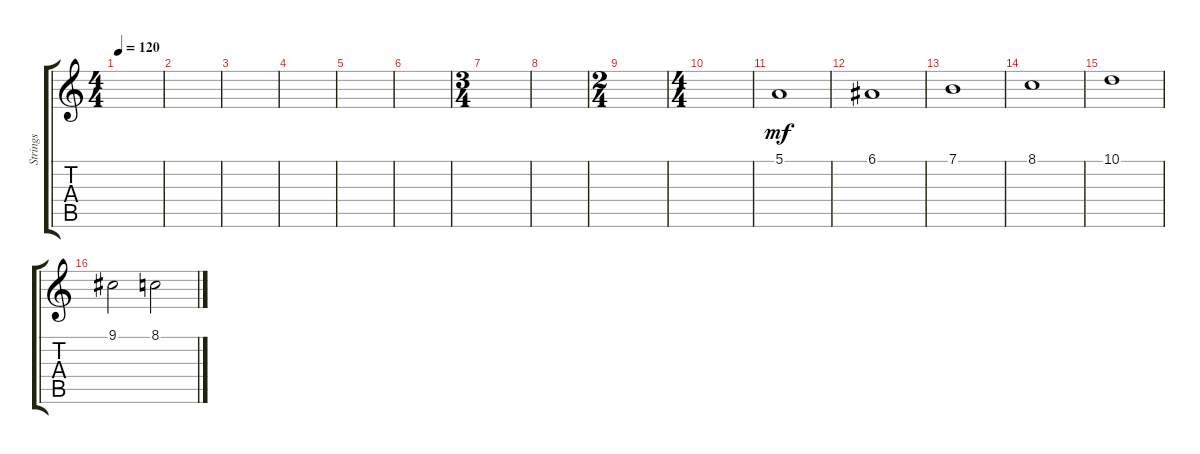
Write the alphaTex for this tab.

\track ("Strings" "Strings") {instrument tremolostrings}
\staff {score tabs}
\tuning (E4 B3 G3 D3 A2 E2) {hide}
\ts (4 4)
\tempo 120
\clef g2
\ks c
|
|
|
|
|
|
\ts (3 4)
|
|
\ts (2 4)
|
\ts (4 4)
|
5.1.1{dy mf} |
6.1.1 |
7.1.1 |
8.1.1 |
10.1.1 |
9.1.2 8.1.2
